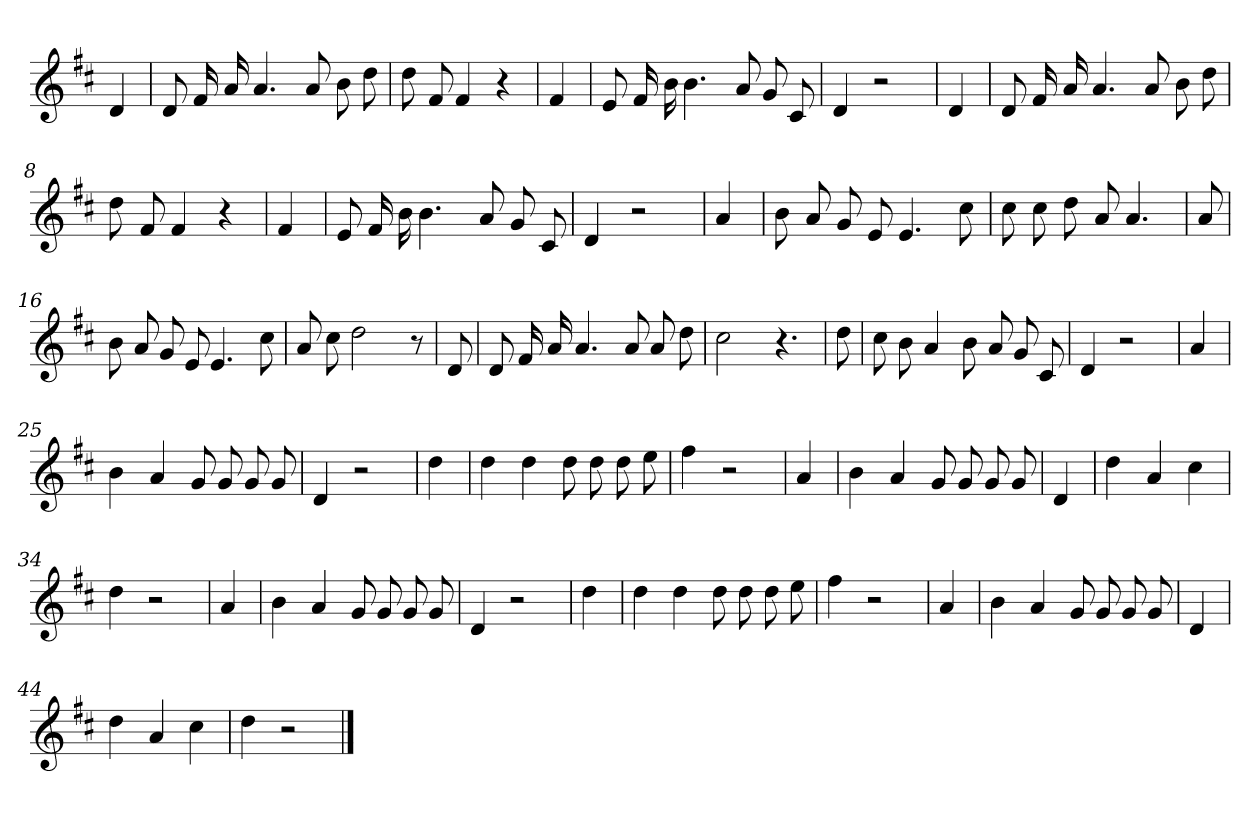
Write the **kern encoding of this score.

**kern
*part1
*staff1
*clefG2
*k[f#c#]
*D:
=
4d
=1
8d
16f#
16a
4.a
8a
8b
8dd
=2
8dd
8f#
4f#
4r
=3
4f#
=4
8e
16f#
16b
4.b
8a
8g
8c#
=5
4d
2r
=6
4d
=7
8d
16f#
16a
4.a
8a
8b
8dd
=8
8dd
8f#
4f#
4r
=9
4f#
=10
8e
16f#
16b
4.b
8a
8g
8c#
=11
4d
2r
=12
4a
=13
8b
8a
8g
8e
4.e
8cc#
=14
8cc#
8cc#
8dd
8a
4.a
=15
8a
=16
8b
8a
8g
8e
4.e
8cc#
=17
8a
8cc#
2dd
8r
=18
8d
=19
8d
16f#
16a
4.a
8a
8a
8dd
=20
2cc#
4.r
=21
8dd
=22
8cc#
8b
4a
8b
8a
8g
8c#
=23
4d
2r
=24
4a
=25
4b
4a
8g
8g
8g
8g
=26
4d
2r
=27
4dd
=28
4dd
4dd
8dd
8dd
8dd
8ee
=29
4ff#
2r
=30
4a
=31
4b
4a
8g
8g
8g
8g
=32
4d
=33
4dd
4a
4cc#
=34
4dd
2r
=35
4a
=36
4b
4a
8g
8g
8g
8g
=37
4d
2r
=38
4dd
=39
4dd
4dd
8dd
8dd
8dd
8ee
=40
4ff#
2r
=41
4a
=42
4b
4a
8g
8g
8g
8g
=43
4d
=44
4dd
4a
4cc#
=45
4dd
2r
==
*-
